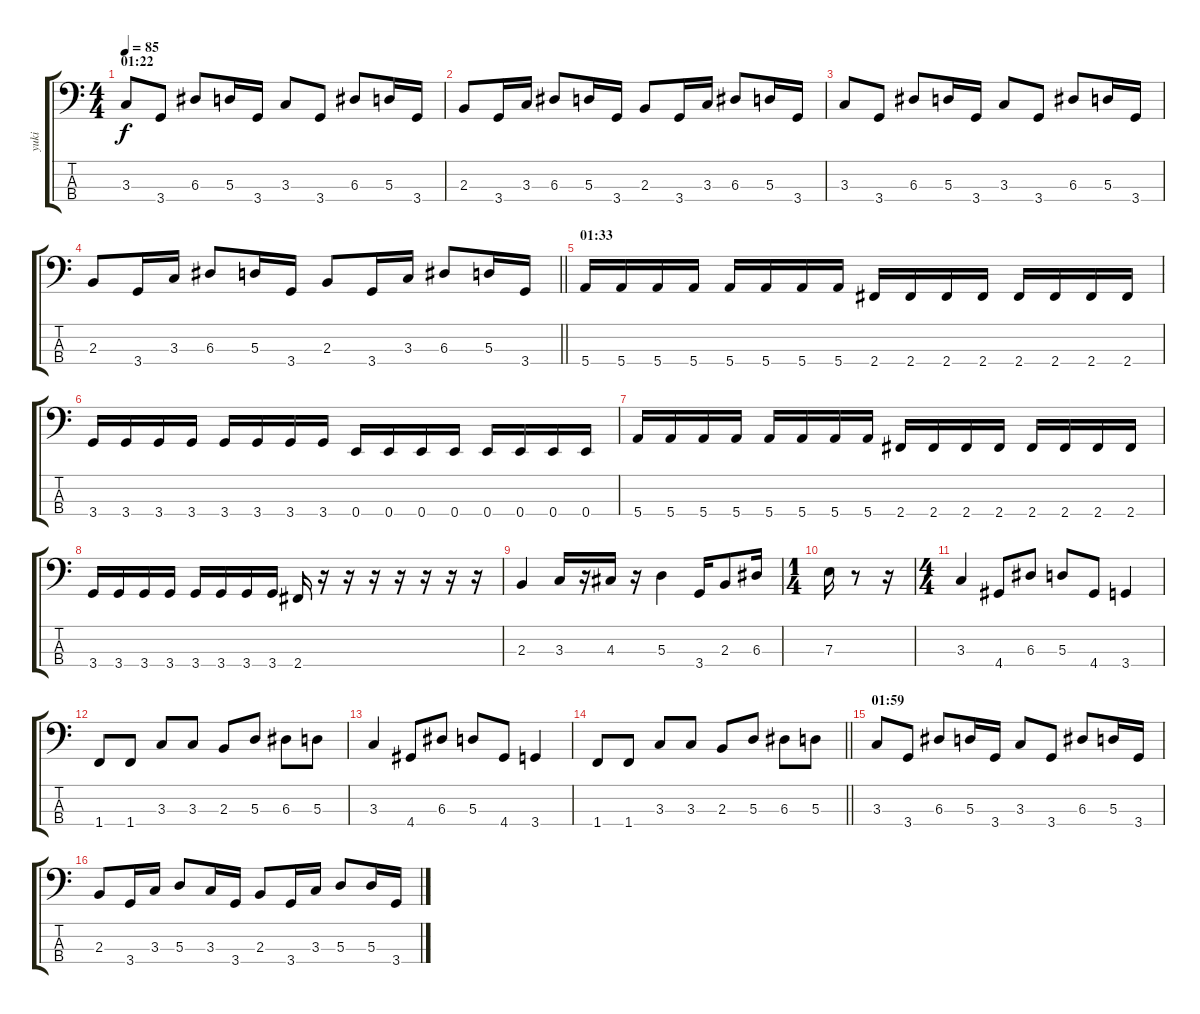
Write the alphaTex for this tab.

\track ("yuki" "yuki") {instrument electricbasspick}
\staff {score tabs}
\tuning (G2 D2 A1 E1) {hide}
\ts (4 4)
\section ("" "01:22")
\tempo 85
\clef f4
\ks c
3.3.8{dy f} 3.4.8 6.3.8 5.3.16 3.4.16 3.3.8 3.4.8 6.3.8 5.3.16 3.4.16 |
2.3.8 3.4.16 3.3.16 6.3.8 5.3.16 3.4.16 2.3.8 3.4.16 3.3.16 6.3.8 5.3.16 3.4.16 |
3.3.8 3.4.8 6.3.8 5.3.16 3.4.16 3.3.8 3.4.8 6.3.8 5.3.16 3.4.16 |
\barLineRight lightlight
2.3.8 3.4.16 3.3.16 6.3.8 5.3.16 3.4.16 2.3.8 3.4.16 3.3.16 6.3.8 5.3.16 3.4.16 |
\section ("" "01:33")
5.4.16 5.4.16 5.4.16 5.4.16 5.4.16 5.4.16 5.4.16 5.4.16 2.4.16 2.4.16 2.4.16 2.4.16 2.4.16 2.4.16 2.4.16 2.4.16 |
3.4.16 3.4.16 3.4.16 3.4.16 3.4.16 3.4.16 3.4.16 3.4.16 0.4.16 0.4.16 0.4.16 0.4.16 0.4.16 0.4.16 0.4.16 0.4.16 |
5.4.16 5.4.16 5.4.16 5.4.16 5.4.16 5.4.16 5.4.16 5.4.16 2.4.16 2.4.16 2.4.16 2.4.16 2.4.16 2.4.16 2.4.16 2.4.16 |
3.4.16 3.4.16 3.4.16 3.4.16 3.4.16 3.4.16 3.4.16 3.4.16 2.4.16 r.16 r.16 r.16 r.16 r.16 r.16 r.16 |
2.3.4 3.3.16 r.16 4.3.16 r.16 5.3.4 3.4.16 2.3.8 6.3.16 |
\ts (1 4)
7.3.16 r.8 r.16 |
\ts (4 4)
3.3.4 4.4.8 6.3.8 5.3.8 4.4.8 3.4.4 |
1.4.8 1.4.8 3.3.8 3.3.8 2.3.8 5.3.8 6.3.8 5.3.8 |
3.3.4 4.4.8 6.3.8 5.3.8 4.4.8 3.4.4 |
\barLineRight lightlight
1.4.8 1.4.8 3.3.8 3.3.8 2.3.8 5.3.8 6.3.8 5.3.8 |
\section ("" "01:59")
3.3.8 3.4.8 6.3.8 5.3.16 3.4.16 3.3.8 3.4.8 6.3.8 5.3.16 3.4.16 |
2.3.8 3.4.16 3.3.16 5.3.8 3.3.16 3.4.16 2.3.8 3.4.16 3.3.16 5.3.8 5.3.16 3.4.16
